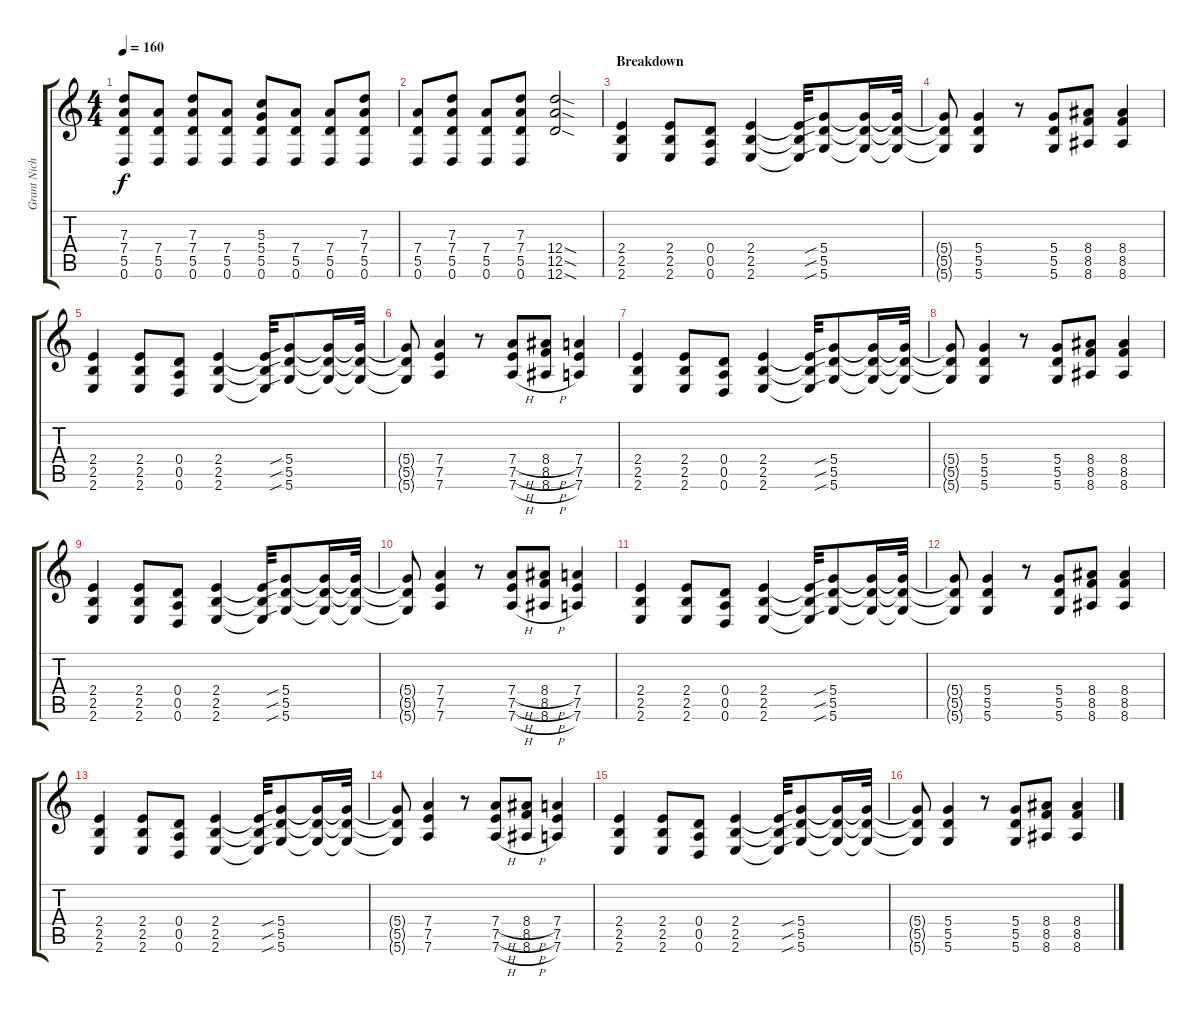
\track ("Grant Nicholas (Guitar)" "Grant Nich") {instrument distortionguitar}
\staff {score tabs}
\tuning (E4 B3 G3 D3 A2 D2) {hide}
\ts (4 4)
\tempo 160
\clef g2
\ks c
(7.3 7.4 5.5 0.6).8{dy f} (7.4 5.5 0.6).8 (7.3 7.4 5.5 0.6).8 (7.4 5.5 0.6).8 (5.3 5.4 5.5 0.6).8 (7.4 5.5 0.6).8 (7.4 5.5 0.6).8 (7.3 7.4 5.5 0.6).8 |
(7.4 5.5 0.6).8 (7.3 7.4 5.5 0.6).8 (7.4 5.5 0.6).8 (7.3 7.4 5.5 0.6).8 (12.4{sod} 12.5{sod} 12.6{sod}).2 |
\section ("" "Breakdown")
(2.4 2.5 2.6).4{volume 15} (2.4 2.5 2.6).8 (0.4 0.5 0.6).8 (2.4 2.5 2.6).4 (2.4{t} 2.5{t} 2.6{t}).32 (5.4{sib} 5.5{sib} 5.6{sib}).8 (5.4{t} 5.5{t} 5.6{t}).16 (5.4{t} 5.5{t} 5.6{t}).32 |
(5.4{t} 5.5{t} 5.6{t}).8 (5.4 5.5 5.6).4 r.8 (5.4 5.5 5.6).8 (8.4 8.5 8.6).8 (8.4 8.5 8.6).4 |
(2.4 2.5 2.6).4 (2.4 2.5 2.6).8 (0.4 0.5 0.6).8 (2.4 2.5 2.6).4 (2.4{t} 2.5{t} 2.6{t}).32 (5.4{sib} 5.5{sib} 5.6{sib}).8 (5.4{t} 5.5{t} 5.6{t}).16 (5.4{t} 5.5{t} 5.6{t}).32 |
(5.4{t} 5.5{t} 5.6{t}).8 (7.4 7.5 7.6).4 r.8 (7.4{h} 7.5{h} 7.6{h}).8 (8.4{h} 8.5{h} 8.6{h}).8 (7.4 7.5 7.6).4 |
(2.4 2.5 2.6).4 (2.4 2.5 2.6).8 (0.4 0.5 0.6).8 (2.4 2.5 2.6).4 (2.4{t} 2.5{t} 2.6{t}).32 (5.4{sib} 5.5{sib} 5.6{sib}).8 (5.4{t} 5.5{t} 5.6{t}).16 (5.4{t} 5.5{t} 5.6{t}).32 |
(5.4{t} 5.5{t} 5.6{t}).8 (5.4 5.5 5.6).4 r.8 (5.4 5.5 5.6).8 (8.4 8.5 8.6).8 (8.4 8.5 8.6).4 |
(2.4 2.5 2.6).4 (2.4 2.5 2.6).8 (0.4 0.5 0.6).8 (2.4 2.5 2.6).4 (2.4{t} 2.5{t} 2.6{t}).32 (5.4{sib} 5.5{sib} 5.6{sib}).8 (5.4{t} 5.5{t} 5.6{t}).16 (5.4{t} 5.5{t} 5.6{t}).32 |
(5.4{t} 5.5{t} 5.6{t}).8 (7.4 7.5 7.6).4 r.8 (7.4{h} 7.5{h} 7.6{h}).8 (8.4{h} 8.5{h} 8.6{h}).8 (7.4 7.5 7.6).4 |
(2.4 2.5 2.6).4 (2.4 2.5 2.6).8 (0.4 0.5 0.6).8 (2.4 2.5 2.6).4 (2.4{t} 2.5{t} 2.6{t}).32 (5.4{sib} 5.5{sib} 5.6{sib}).8 (5.4{t} 5.5{t} 5.6{t}).16 (5.4{t} 5.5{t} 5.6{t}).32 |
(5.4{t} 5.5{t} 5.6{t}).8 (5.4 5.5 5.6).4 r.8 (5.4 5.5 5.6).8 (8.4 8.5 8.6).8 (8.4 8.5 8.6).4 |
(2.4 2.5 2.6).4 (2.4 2.5 2.6).8 (0.4 0.5 0.6).8 (2.4 2.5 2.6).4 (2.4{t} 2.5{t} 2.6{t}).32 (5.4{sib} 5.5{sib} 5.6{sib}).8 (5.4{t} 5.5{t} 5.6{t}).16 (5.4{t} 5.5{t} 5.6{t}).32 |
(5.4{t} 5.5{t} 5.6{t}).8 (7.4 7.5 7.6).4 r.8 (7.4{h} 7.5{h} 7.6{h}).8 (8.4{h} 8.5{h} 8.6{h}).8 (7.4 7.5 7.6).4 |
(2.4 2.5 2.6).4 (2.4 2.5 2.6).8 (0.4 0.5 0.6).8 (2.4 2.5 2.6).4 (2.4{t} 2.5{t} 2.6{t}).32 (5.4{sib} 5.5{sib} 5.6{sib}).8 (5.4{t} 5.5{t} 5.6{t}).16 (5.4{t} 5.5{t} 5.6{t}).32 |
(5.4{t} 5.5{t} 5.6{t}).8 (5.4 5.5 5.6).4 r.8 (5.4 5.5 5.6).8 (8.4 8.5 8.6).8 (8.4 8.5 8.6).4
